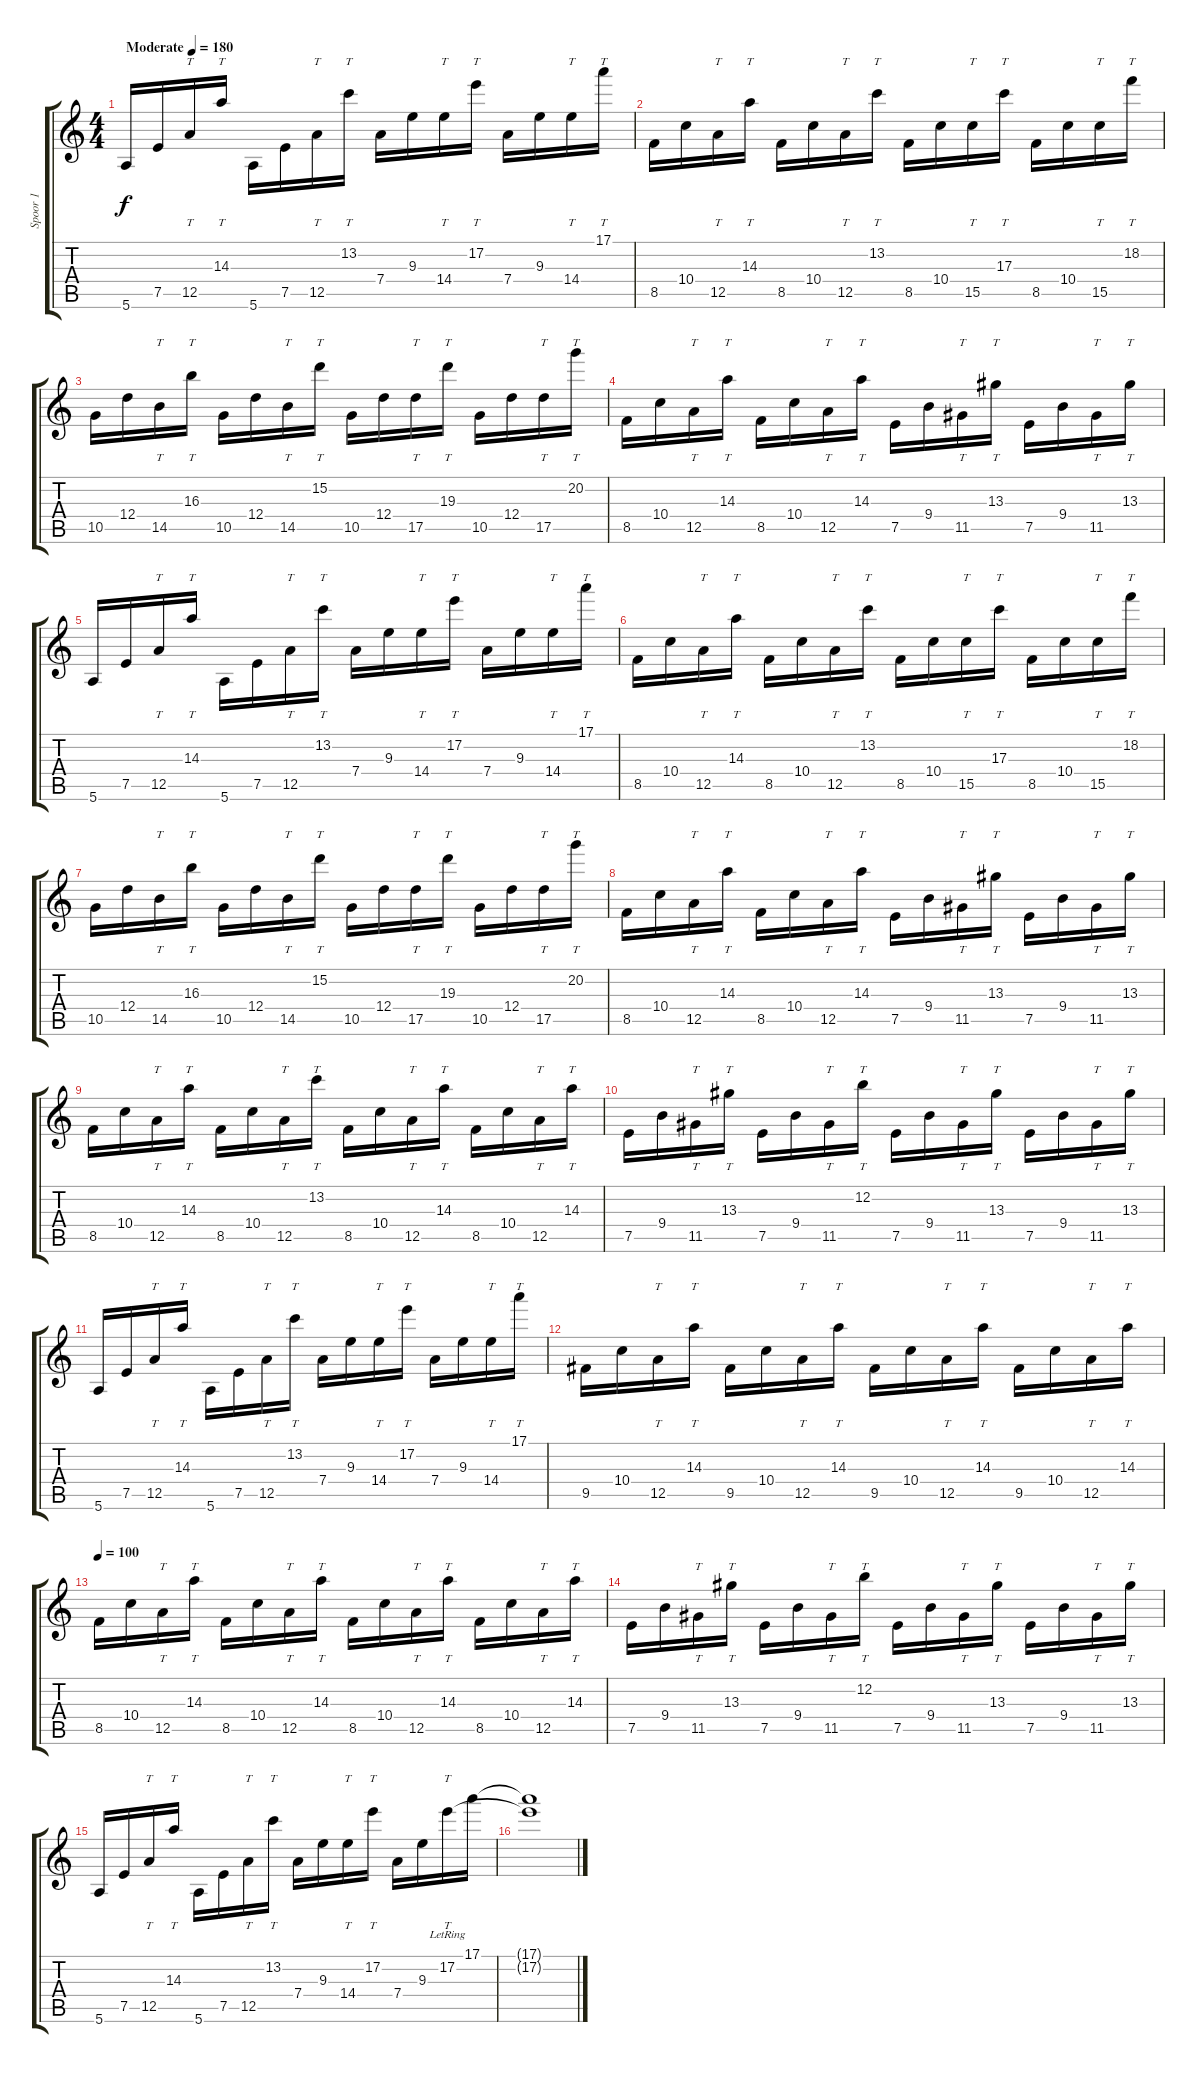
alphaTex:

\track ("Spoor 1" "Spoor 1") {instrument electricguitarclean}
\staff {score tabs}
\tuning (E4 B3 G3 D3 A2 E2) {hide}
\ts (4 4)
\tempo (180 "Moderate")
\clef g2
\ks c
5.6.16{dy f instrument electricguitarclean} 7.5.16 12.5.16{tt} 14.3.16{tt} 5.6.16 7.5.16 12.5.16{tt} 13.2.16{tt} 7.4.16 9.3.16 14.4.16{tt} 17.2.16{tt} 7.4.16 9.3.16 14.4.16{tt} 17.1.16{tt} |
8.5.16 10.4.16 12.5.16{tt} 14.3.16{tt} 8.5.16 10.4.16 12.5.16{tt} 13.2.16{tt} 8.5.16 10.4.16 15.5.16{tt} 17.3.16{tt} 8.5.16 10.4.16 15.5.16{tt} 18.2.16{tt} |
10.5.16 12.4.16 14.5.16{tt} 16.3.16{tt} 10.5.16 12.4.16 14.5.16{tt} 15.2.16{tt} 10.5.16 12.4.16 17.5.16{tt} 19.3.16{tt} 10.5.16 12.4.16 17.5.16{tt} 20.2.16{tt} |
8.5.16 10.4.16 12.5.16{tt} 14.3.16{tt} 8.5.16 10.4.16 12.5.16{tt} 14.3.16{tt} 7.5.16 9.4.16 11.5.16{tt} 13.3.16{tt} 7.5.16 9.4.16 11.5.16{tt} 13.3.16{tt} |
5.6.16 7.5.16 12.5.16{tt} 14.3.16{tt} 5.6.16 7.5.16 12.5.16{tt} 13.2.16{tt} 7.4.16 9.3.16 14.4.16{tt} 17.2.16{tt} 7.4.16 9.3.16 14.4.16{tt} 17.1.16{tt} |
8.5.16 10.4.16 12.5.16{tt} 14.3.16{tt} 8.5.16 10.4.16 12.5.16{tt} 13.2.16{tt} 8.5.16 10.4.16 15.5.16{tt} 17.3.16{tt} 8.5.16 10.4.16 15.5.16{tt} 18.2.16{tt} |
10.5.16 12.4.16 14.5.16{tt} 16.3.16{tt} 10.5.16 12.4.16 14.5.16{tt} 15.2.16{tt} 10.5.16 12.4.16 17.5.16{tt} 19.3.16{tt} 10.5.16 12.4.16 17.5.16{tt} 20.2.16{tt} |
8.5.16 10.4.16 12.5.16{tt} 14.3.16{tt} 8.5.16 10.4.16 12.5.16{tt} 14.3.16{tt} 7.5.16 9.4.16 11.5.16{tt} 13.3.16{tt} 7.5.16 9.4.16 11.5.16{tt} 13.3.16{tt} |
8.5.16 10.4.16 12.5.16{tt} 14.3.16{tt} 8.5.16 10.4.16 12.5.16{tt} 13.2.16{tt} 8.5.16 10.4.16 12.5.16{tt} 14.3.16{tt} 8.5.16 10.4.16 12.5.16{tt} 14.3.16{tt} |
7.5.16 9.4.16 11.5.16{tt} 13.3.16{tt} 7.5.16 9.4.16 11.5.16{tt} 12.2.16{tt} 7.5.16 9.4.16 11.5.16{tt} 13.3.16{tt} 7.5.16 9.4.16 11.5.16{tt} 13.3.16{tt} |
5.6.16 7.5.16 12.5.16{tt} 14.3.16{tt} 5.6.16 7.5.16 12.5.16{tt} 13.2.16{tt} 7.4.16 9.3.16 14.4.16{tt} 17.2.16{tt} 7.4.16 9.3.16 14.4.16{tt} 17.1.16{tt} |
9.5.16 10.4.16 12.5.16{tt} 14.3.16{tt} 9.5.16 10.4.16 12.5.16{tt} 14.3.16{tt} 9.5.16 10.4.16 12.5.16{tt} 14.3.16{tt} 9.5.16 10.4.16 12.5.16{tt} 14.3.16{tt} |
\tempo 100
8.5.16 10.4.16 12.5.16{tt} 14.3.16{tt} 8.5.16 10.4.16 12.5.16{tt} 14.3.16{tt} 8.5.16 10.4.16 12.5.16{tt} 14.3.16{tt} 8.5.16 10.4.16 12.5.16{tt} 14.3.16{tt} |
7.5.16 9.4.16 11.5.16{tt} 13.3.16{tt} 7.5.16 9.4.16 11.5.16{tt} 12.2.16{tt} 7.5.16 9.4.16 11.5.16{tt} 13.3.16{tt} 7.5.16 9.4.16 11.5.16{tt} 13.3.16{tt} |
5.6.16 7.5.16 12.5.16{tt} 14.3.16{tt} 5.6.16 7.5.16 12.5.16{tt} 13.2.16{tt} 7.4.16 9.3.16 14.4.16{tt} 17.2.16{tt} 7.4.16 9.3.16 17.2{lr}.16{tt} 17.1{lr}.16 |
(17.1{t} 17.2{t}).1
